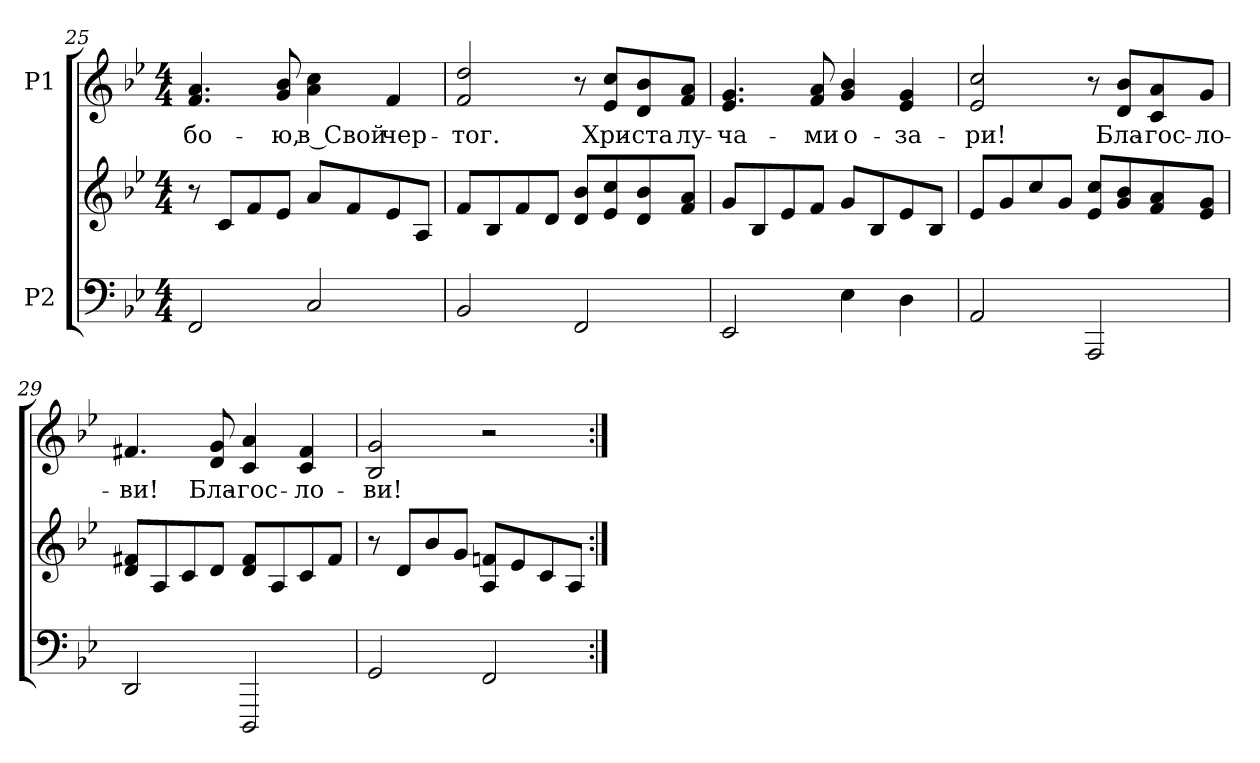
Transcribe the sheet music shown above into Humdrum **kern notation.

**kern	**kern	**kern	**text
*part2	*part2	*part1	*part1
*staff3	*staff2	*staff1	*staff1
*I"P2	*	*I"P1	*
*clefF4	*clefG2	*clefG2	*
*k[b-e-]	*k[b-e-]	*k[b-e-]	*
*B-:	*B-:	*B-:	*
*M4/4	*M4/4	*M4/4	*
=25	=25	=25	=25
!	!	!	!LO:LY:b:color=#000000
2FFi/	8r	4.fi/ 4.ai	-бо-
.	8ci/L	.	.
.	8fi/	.	.
!	!	!	!LO:LY:b:color=#000000
.	8e-i/J	8gi/ 8b-i	-ю,
!	!	!	!LO:LY:b:color=#000000
2Ci/	8ai/L	4ai\ 4cci	в Свой
.	8fi/	.	.
!	!	!	!LO:LY:b:color=#000000
.	8e-i/	4fi/	чер-
.	8Ai/J	.	.
!!LO:LB:g=z
=26	=26	=26	=26
!	!	!	!LO:LY:b:color=#000000
2BB-i/	8fi/L	2fi/ 2ddi	-тог.
.	8B-i/	.	.
.	8fi/	.	.
.	8di/J	.	.
2FFi/	8di/ 8b-iL	8r	.
!	!	!	!LO:LY:b:color=#000000
.	8e-i/ 8cci	8e-i/ 8cciL	Хри-
!	!	!	!LO:LY:b:color=#000000
.	8di/ 8b-i	8di/ 8b-i	-ста
!	!	!	!LO:LY:b:color=#000000
.	8fi/ 8aiJ	8fi/ 8aiJ	лу-
=27	=27	=27	=27
!	!	!	!LO:LY:b:color=#000000
2EE-i/	8gi/L	4.e-i/ 4.gi	-ча-
.	8B-i/	.	.
.	8e-i/	.	.
!	!	!	!LO:LY:b:color=#000000
.	8fi/J	8fi/ 8ai	-ми
!	!	!	!LO:LY:b:color=#000000
4E-i\	8gi/L	4gi/ 4b-i	о-
.	8B-i/	.	.
!	!	!	!LO:LY:b:color=#000000
4Di\	8e-i/	4e-i/ 4gi	-за-
.	8B-i/J	.	.
=28	=28	=28	=28
!	!	!	!LO:LY:b:color=#000000
2AAi/	8e-i/L	2e-i/ 2cci	-ри!
.	8gi/	.	.
.	8cci/	.	.
.	8gi/J	.	.
2AAAi/	8e-i/ 8cciL	8r	.
!	!	!	!LO:LY:b:color=#000000
.	8gi/ 8b-i	8di/ 8b-iL	Бла-
!	!	!	!LO:LY:b:color=#000000
.	8fi/ 8ai	8ci/ 8ai	-гос-
!	!	!	!LO:LY:b:color=#000000
.	8e-i/ 8giJ	8gi/J	-ло-
!!LO:PB:g=z
=29	=29	=29	=29
!	!	!	!LO:LY:b:color=#000000
2DDi/	8di/ 8f#XiL	4.f#Xi/	-ви!
.	8Ai/	.	.
.	8ci/	.	.
!	!	!	!LO:LY:b:color=#000000
.	8di/J	8di/ 8gi	Бла-
!	!	!	!LO:LY:b:color=#000000
2DDDi/	8di/ 8f#iL	4ci/ 4ai	-гос-
.	8Ai/	.	.
!	!	!	!LO:LY:b:color=#000000
.	8ci/	4ci/ 4f#i	-ло-
.	8f#i/J	.	.
=30	=30	=30	=30
!	!	!	!LO:LY:b:color=#000000
2GGi/	8r	2B-i/ 2gi	-ви!
.	8di/L	.	.
.	8b-i/	.	.
.	8gi/J	.	.
2FFi/	8Ai/ 8fniL	2r	.
.	8e-i/	.	.
.	8ci/	.	.
.	8Ai/J	.	.
=:|!	=:|!	=:|!	=:|!
*-	*-	*-	*-
